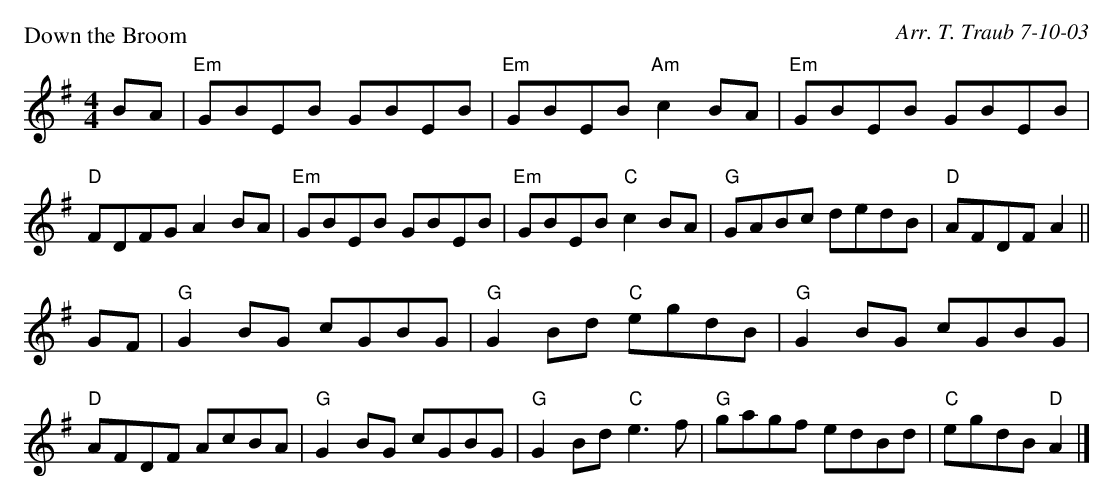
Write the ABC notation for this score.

X:1
P: Down the Broom
C: Arr. T. Traub 7-10-03
M: 4/4
K: G
L: 1/8
BA|"Em"GBEB GBEB|"Em"GBEB "Am"c2 BA|"Em"GBEB GBEB|"D"FDFG A2 BA|"Em"GBEB GBEB|"Em"GBEB "C"c2 BA|"G"GABc dedB|"D"AFDF A2 ||
GF| "G"G2 BG cGBG|"G"G2 Bd "C"egdB|"G"G2 BG cGBG|"D"AFDF AcBA|"G"G2 BG cGBG|"G"G2 Bd "C"e3 f|"G"gagf edBd|"C"egdB "D"A2 |]
